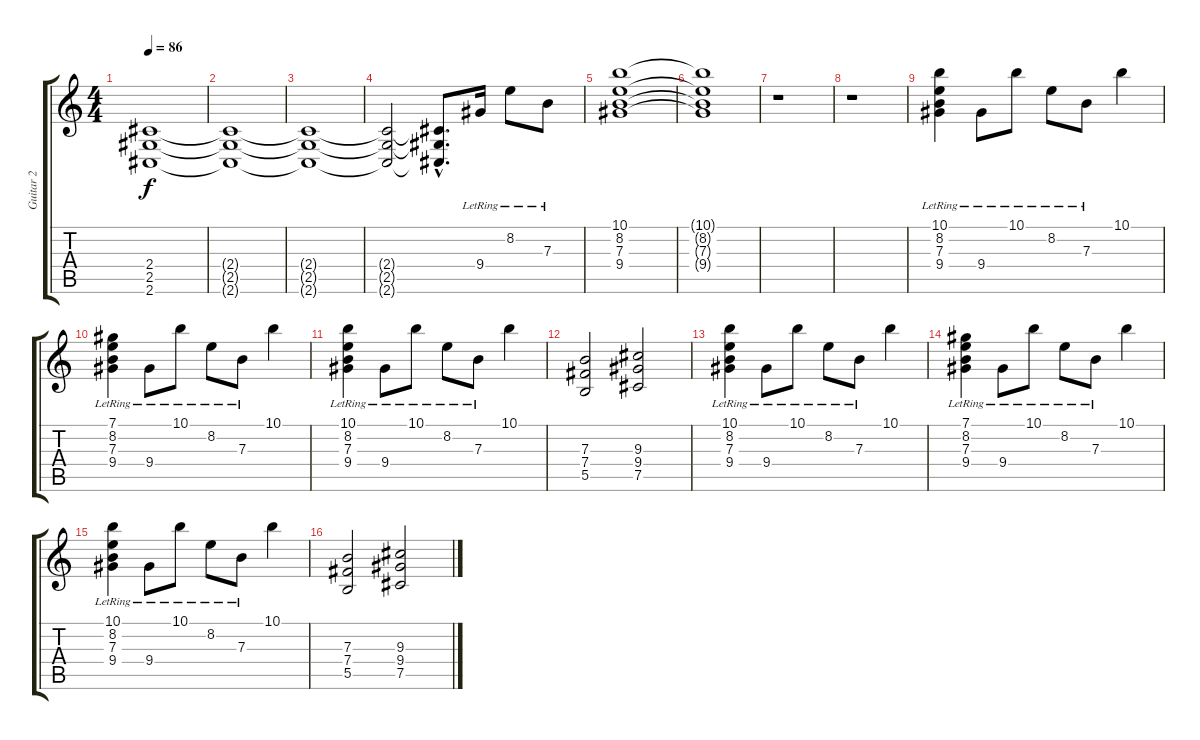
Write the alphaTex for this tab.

\track ("Guitar 2" "Guitar 2") {instrument distortionguitar}
\staff {score tabs}
\tuning (Db4 Ab3 E3 B2 Gb2 B1) {hide}
\ts (4 4)
\tempo 86
\clef g2
\ks c
(2.4 2.5 2.6).1{dy f} |
(2.4{t} 2.5{t} 2.6{t}).1 |
(2.4{t} 2.5{t} 2.6{t}).1{volume 10} |
(2.4{t} 2.5{t} 2.6{t}).2 (2.4{hac t} 2.5{hac t} 2.6{hac t}).8{d} 9.4{lr}.16{volume 16 instrument electricguitarclean} 8.2{lr}.8 7.3{lr}.8 |
(10.1 8.2 7.3 9.4).1 |
(10.1{t} 8.2{t} 7.3{t} 9.4{t}).1 |
r.1 |
r.1 |
(10.1{lr} 8.2{lr} 7.3{lr} 9.4).4 9.4{lr}.8 10.1{lr}.8 8.2{lr}.8 7.3{lr}.8 10.1.4 |
(7.1{lr} 8.2{lr} 7.3{lr} 9.4).4 9.4{lr}.8 10.1{lr}.8 8.2{lr}.8 7.3{lr}.8 10.1.4 |
(10.1{lr} 8.2{lr} 7.3{lr} 9.4).4 9.4{lr}.8 10.1{lr}.8 8.2{lr}.8 7.3{lr}.8 10.1.4 |
(7.3 7.4 5.5).2 (9.3 9.4 7.5).2 |
(10.1{lr} 8.2{lr} 7.3{lr} 9.4).4 9.4{lr}.8 10.1{lr}.8 8.2{lr}.8 7.3{lr}.8 10.1.4 |
(7.1{lr} 8.2{lr} 7.3{lr} 9.4).4 9.4{lr}.8 10.1{lr}.8 8.2{lr}.8 7.3{lr}.8 10.1.4 |
(10.1{lr} 8.2{lr} 7.3{lr} 9.4).4 9.4{lr}.8 10.1{lr}.8 8.2{lr}.8 7.3{lr}.8 10.1.4 |
(7.3 7.4 5.5).2 (9.3 9.4 7.5).2
